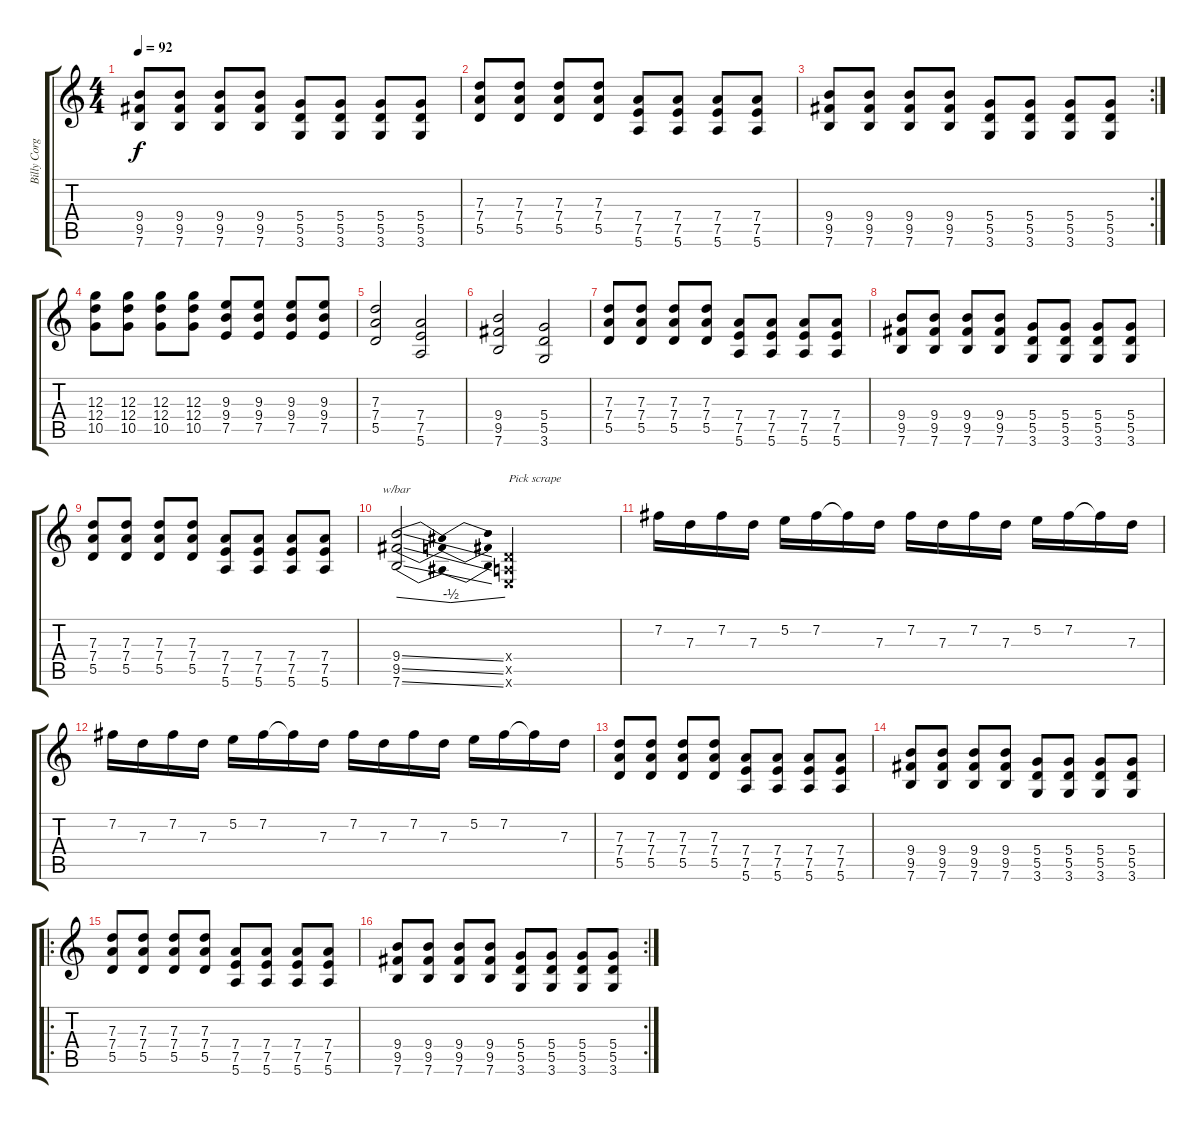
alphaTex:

\track ("Billy Corgan" "Billy Corg") {instrument distortionguitar}
\staff {score tabs}
\tuning (E4 B3 G3 D3 A2 E2) {hide}
\ts (4 4)
\tempo 92
\clef g2
\ks c
(9.4 9.5 7.6).8{dy f} (9.4 9.5 7.6).8 (9.4 9.5 7.6).8 (9.4 9.5 7.6).8 (5.4 5.5 3.6).8 (5.4 5.5 3.6).8 (5.4 5.5 3.6).8 (5.4 5.5 3.6).8 |
(7.3 7.4 5.5).8 (7.3 7.4 5.5).8 (7.3 7.4 5.5).8 (7.3 7.4 5.5).8 (7.4 7.5 5.6).8 (7.4 7.5 5.6).8 (7.4 7.5 5.6).8 (7.4 7.5 5.6).8 |
\rc 2
(9.4 9.5 7.6).8 (9.4 9.5 7.6).8 (9.4 9.5 7.6).8 (9.4 9.5 7.6).8 (5.4 5.5 3.6).8 (5.4 5.5 3.6).8 (5.4 5.5 3.6).8 (5.4 5.5 3.6).8 |
(12.3 12.4 10.5).8 (12.3 12.4 10.5).8 (12.3 12.4 10.5).8 (12.3 12.4 10.5).8 (9.3 9.4 7.5).8 (9.3 9.4 7.5).8 (9.3 9.4 7.5).8 (9.3 9.4 7.5).8 |
(7.3 7.4 5.5).2 (7.4 7.5 5.6).2 |
(9.4 9.5 7.6).2 (5.4 5.5 3.6).2 |
(7.3 7.4 5.5).8 (7.3 7.4 5.5).8 (7.3 7.4 5.5).8 (7.3 7.4 5.5).8 (7.4 7.5 5.6).8 (7.4 7.5 5.6).8 (7.4 7.5 5.6).8 (7.4 7.5 5.6).8 |
(9.4 9.5 7.6).8 (9.4 9.5 7.6).8 (9.4 9.5 7.6).8 (9.4 9.5 7.6).8 (5.4 5.5 3.6).8 (5.4 5.5 3.6).8 (5.4 5.5 3.6).8 (5.4 5.5 3.6).8 |
(7.3 7.4 5.5).8 (7.3 7.4 5.5).8 (7.3 7.4 5.5).8 (7.3 7.4 5.5).8 (7.4 7.5 5.6).8 (7.4 7.5 5.6).8 (7.4 7.5 5.6).8 (7.4 7.5 5.6).8 |
(9.4{ss} 9.5{ss} 7.6{ss}).2{tbe (dip default 0 0 30 -2 60 0)} (0.4{x} 0.5{x} 0.6{x}).2{txt "Pick scrape"} |
7.2.16 7.3.16 7.2.16 7.3.16 5.2.16 7.2.16 7.2{t}.16 7.3.16 7.2.16 7.3.16 7.2.16 7.3.16 5.2.16 7.2.16 7.2{t}.16 7.3.16 |
7.2.16 7.3.16 7.2.16 7.3.16 5.2.16 7.2.16 7.2{t}.16 7.3.16 7.2.16 7.3.16 7.2.16 7.3.16 5.2.16 7.2.16 7.2{t}.16 7.3.16 |
(7.3 7.4 5.5).8 (7.3 7.4 5.5).8 (7.3 7.4 5.5).8 (7.3 7.4 5.5).8 (7.4 7.5 5.6).8 (7.4 7.5 5.6).8 (7.4 7.5 5.6).8 (7.4 7.5 5.6).8 |
(9.4 9.5 7.6).8 (9.4 9.5 7.6).8 (9.4 9.5 7.6).8 (9.4 9.5 7.6).8 (5.4 5.5 3.6).8 (5.4 5.5 3.6).8 (5.4 5.5 3.6).8 (5.4 5.5 3.6).8 |
\ro
(7.3 7.4 5.5).8 (7.3 7.4 5.5).8 (7.3 7.4 5.5).8 (7.3 7.4 5.5).8 (7.4 7.5 5.6).8 (7.4 7.5 5.6).8 (7.4 7.5 5.6).8 (7.4 7.5 5.6).8 |
\rc 2
(9.4 9.5 7.6).8 (9.4 9.5 7.6).8 (9.4 9.5 7.6).8 (9.4 9.5 7.6).8 (5.4 5.5 3.6).8 (5.4 5.5 3.6).8 (5.4 5.5 3.6).8 (5.4 5.5 3.6).8
